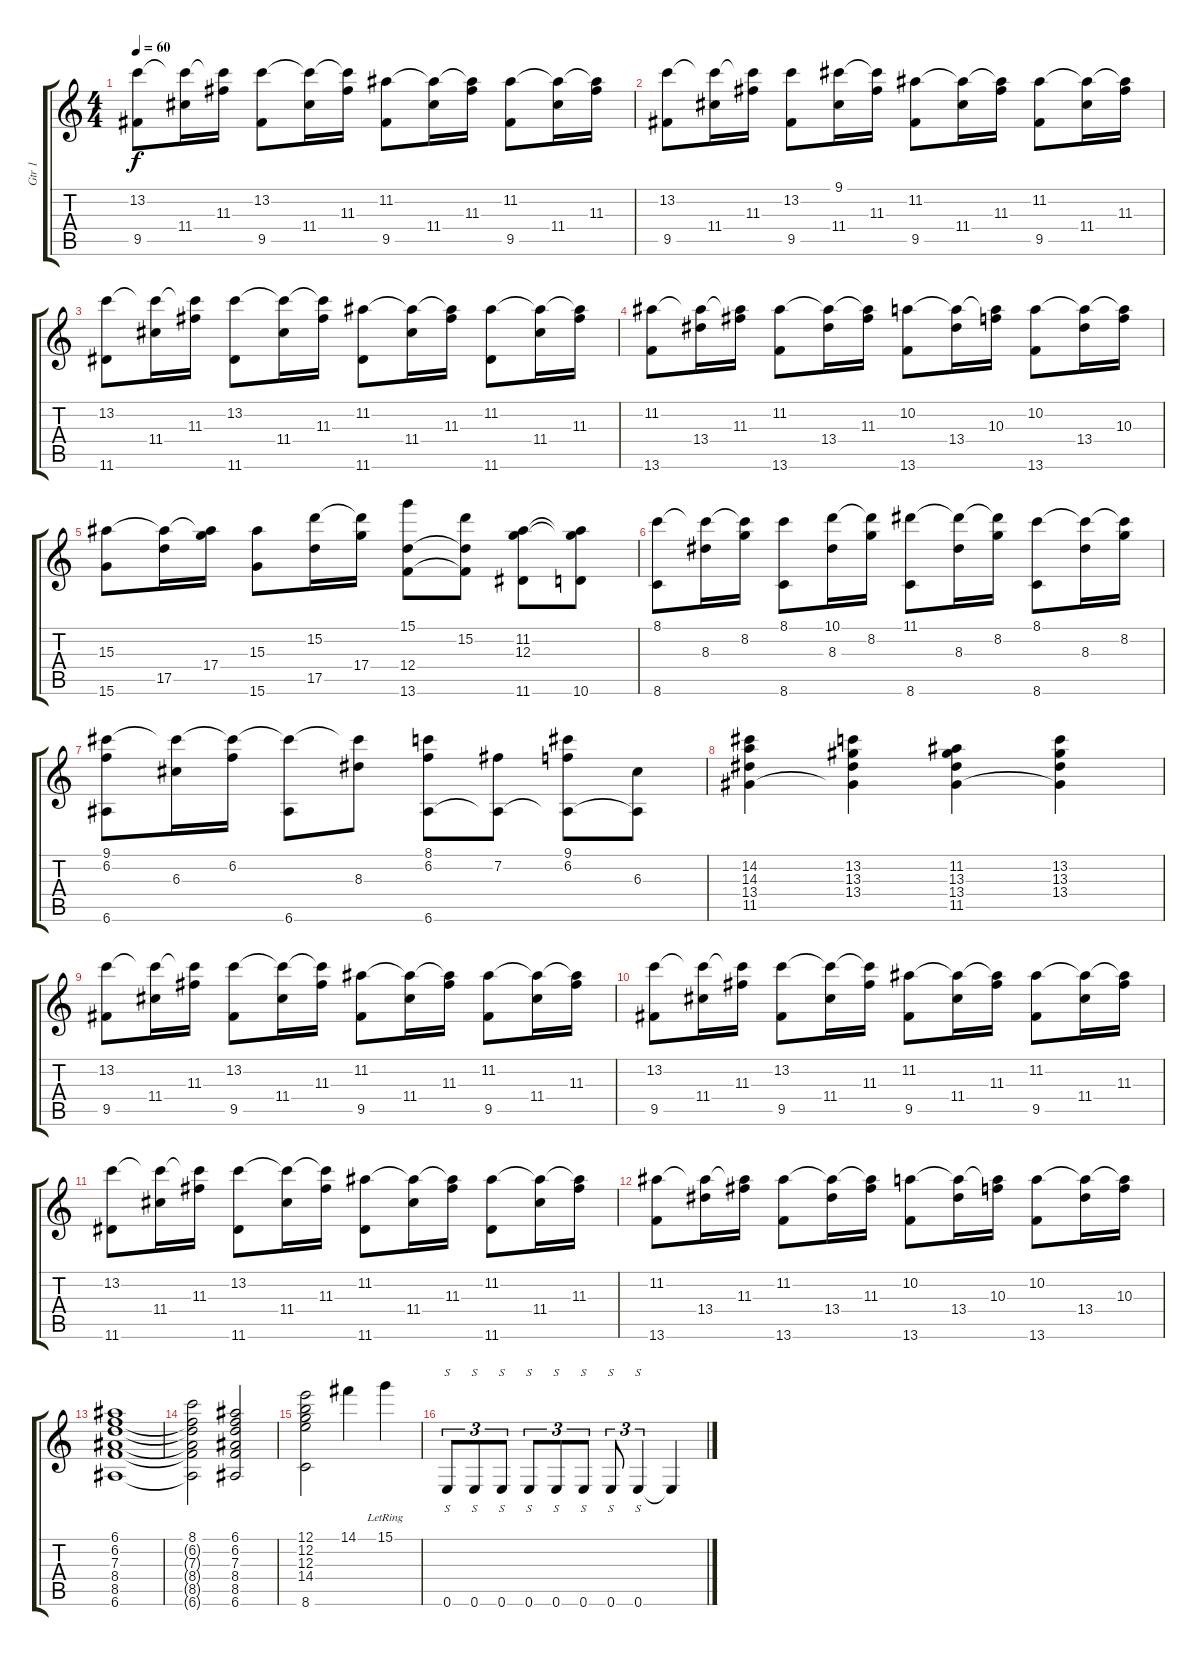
\track ("Gtr 1" "Gtr 1") {instrument distortionguitar}
\staff {score tabs}
\tuning (E4 B3 G3 D3 A2 E2) {hide}
\ts (4 4)
\tempo 60
\clef g2
\ks c
(13.2 9.5).8{dy f instrument distortionguitar} (13.2{t} 11.4).16 (13.2{t} 11.3).16 (13.2 9.5).8 (13.2{t} 11.4).16 (13.2{t} 11.3).16 (11.2 9.5).8 (11.2{t} 11.4).16 (11.2{t} 11.3).16 (11.2 9.5).8 (11.2{t} 11.4).16 (11.2{t} 11.3).16 |
(13.2 9.5).8 (13.2{t} 11.4).16 (13.2{t} 11.3).16 (13.2 9.5).8 (9.1 11.4).16 (9.1{t} 11.3).16 (11.2 9.5).8 (11.2{t} 11.4).16 (11.2{t} 11.3).16 (11.2 9.5).8 (11.2{t} 11.4).16 (11.2{t} 11.3).16 |
(13.2 11.6).8 (13.2{t} 11.4).16 (13.2{t} 11.3).16 (13.2 11.6).8 (13.2{t} 11.4).16 (13.2{t} 11.3).16 (11.2 11.6).8 (11.2{t} 11.4).16 (11.2{t} 11.3).16 (11.2 11.6).8 (11.2{t} 11.4).16 (11.2{t} 11.3).16 |
(11.2 13.6).8 (11.2{t} 13.4).16 (11.2{t} 11.3).16 (11.2 13.6).8 (11.2{t} 13.4).16 (11.2{t} 11.3).16 (10.2 13.6).8 (10.2{t} 13.4).16 (10.2{t} 10.3).16 (10.2 13.6).8 (10.2{t} 13.4).16 (10.2{t} 10.3).16 |
(15.3 15.6).8 (15.3{t} 17.5).16 (15.3{t} 17.4).16 (15.3 15.6).8 (15.2 17.5).16 (15.2{t} 17.4).16 (15.1 12.4 13.6).8 (15.2 12.4{t} 13.6{t}).8 (11.2 12.3 11.6).8 (11.2{t} 12.3{t} 10.6).8 |
(8.1 8.6).8 (8.1{t} 8.3).16 (8.1{t} 8.2).16 (8.1 8.6).8 (10.1 8.3).16 (10.1{t} 8.2).16 (11.1 8.6).8 (11.1{t} 8.3).16 (11.1{t} 8.2).16 (8.1 8.6).8 (8.1{t} 8.3).16 (8.1{t} 8.2).16 |
(9.1 6.2 6.6).8 (9.1{t} 6.3).16 (9.1{t} 6.2).16 (9.1{t} 6.6).8 (9.1{t} 8.3).8 (8.1 6.2 6.6).8 (7.2 6.6{t}).8 (9.1 6.2 6.6{t}).8 (6.3 6.6{t}).8 |
(14.2 14.3 13.4 11.5).4 (13.2 13.3 13.4 11.5{t}).4 (11.2 13.3 13.4 11.5).4 (13.2 13.3 13.4 11.5{t}).4 |
(13.2 9.5).8 (13.2{t} 11.4).16 (13.2{t} 11.3).16 (13.2 9.5).8 (13.2{t} 11.4).16 (13.2{t} 11.3).16 (11.2 9.5).8 (11.2{t} 11.4).16 (11.2{t} 11.3).16 (11.2 9.5).8 (11.2{t} 11.4).16 (11.2{t} 11.3).16 |
(13.2 9.5).8 (13.2{t} 11.4).16 (13.2{t} 11.3).16 (13.2 9.5).8 (13.2{t} 11.4).16 (13.2{t} 11.3).16 (11.2 9.5).8 (11.2{t} 11.4).16 (11.2{t} 11.3).16 (11.2 9.5).8 (11.2{t} 11.4).16 (11.2{t} 11.3).16 |
(13.2 11.6).8 (13.2{t} 11.4).16 (13.2{t} 11.3).16 (13.2 11.6).8 (13.2{t} 11.4).16 (13.2{t} 11.3).16 (11.2 11.6).8 (11.2{t} 11.4).16 (11.2{t} 11.3).16 (11.2 11.6).8 (11.2{t} 11.4).16 (11.2{t} 11.3).16 |
(11.2 13.6).8 (11.2{t} 13.4).16 (11.2{t} 11.3).16 (11.2 13.6).8 (11.2{t} 13.4).16 (11.2{t} 11.3).16 (10.2 13.6).8 (10.2{t} 13.4).16 (10.2{t} 10.3).16 (10.2 13.6).8 (10.2{t} 13.4).16 (10.2{t} 10.3).16 |
(6.1 6.2 7.3 8.4 8.5 6.6).1 |
(8.1 6.2{t} 7.3{t} 8.4{t} 8.5{t} 6.6{t}).2 (6.1 6.2 7.3 8.4 8.5 6.6).2 |
(12.1 12.2 12.3 14.4 8.6).2 14.1.4 15.1{lr}.4 |
0.6.8{s tu (3 2)} 0.6.8{s tu (3 2)} 0.6.8{s tu (3 2)} 0.6.8{s tu (3 2)} 0.6.8{s tu (3 2)} 0.6.8{s tu (3 2)} 0.6.8{s tu (3 2)} 0.6.4{s tu (3 2)} 0.6{t}.4
